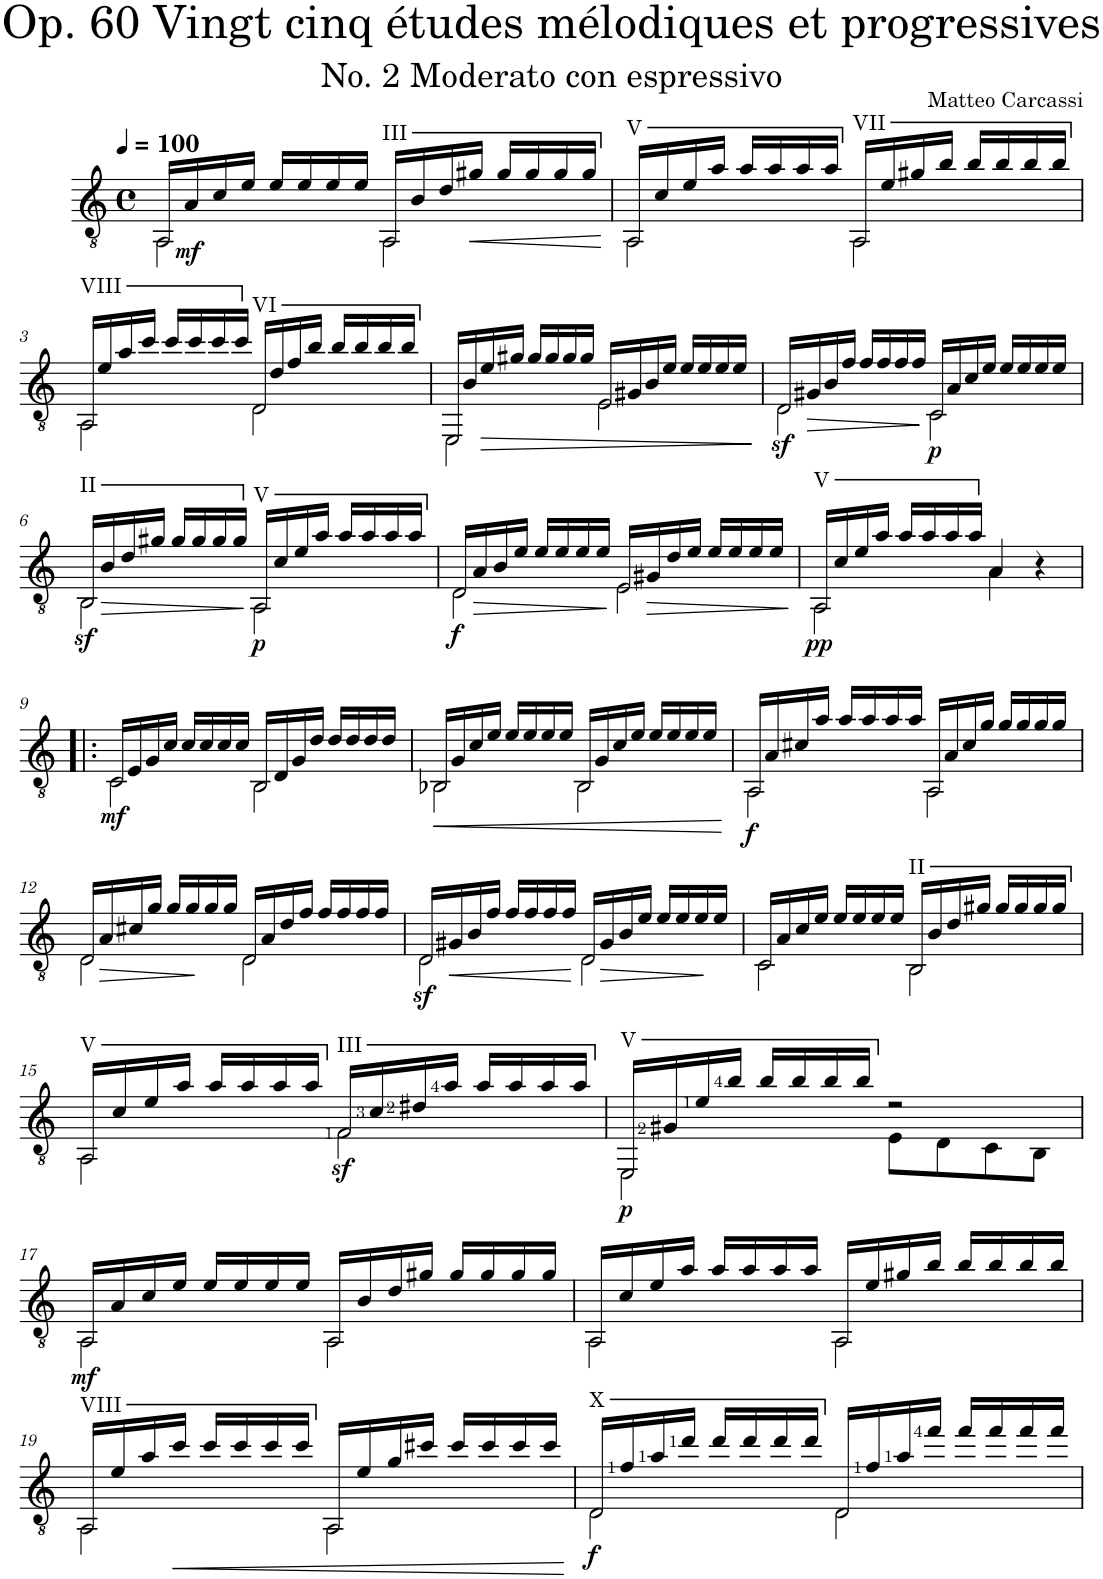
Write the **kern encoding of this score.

**kern	**dynam
*part1	*part1
*staff1	*staff1
*I"Classical Guitar	*
*I'Guit.	*
*clefGv2	*
*k[]	*
*a:	*
*M4/4	*
*met(c)	*
*MM100	*
=1	=1
*^	*
16AA/LL	2AA\	.
!	!	!LO:DY:b
16A/	.	mf
16c/	.	.
16e/JJ	.	.
16e/LL	.	.
16e/	.	.
16e/	.	.
16e/JJ	.	.
!LO:TX:a:t=III	!	!
16AA/LL	2AA\	.
16B/	.	.
16d/	.	.
!	!	!LO:HP:b
16g#X/JJ	.	<
16g#/LL	.	.
16g#/	.	.
16g#/	.	.
16g#/JJ	.	.
*v	*v	*
.	[
=2	=2
*^	*
!LO:TX:a:t=V	!	!
16AA/LL	2AA\	.
16c/	.	.
16e/	.	.
16a/JJ	.	.
16a/LL	.	.
16a/	.	.
16a/	.	.
16a/JJ	.	.
!LO:TX:a:t=VII	!	!
16AA/LL	2AA\	.
16e/	.	.
16g#X/	.	.
16b/JJ	.	.
16b/LL	.	.
16b/	.	.
16b/	.	.
16b/JJ	.	.
!!LO:LB:g=z	!!
=3	=3	=3
!LO:TX:a:t=VIII	!	!
16AA/LL	2AA\	.
16e/	.	.
16a/	.	.
16cc/JJ	.	.
16cc/LL	.	.
16cc/	.	.
16cc/	.	.
16cc/JJ	.	.
!LO:TX:a:t=VI	!	!
16D/LL	2D\	.
16d/	.	.
16f/	.	.
16b/JJ	.	.
16b/LL	.	.
16b/	.	.
16b/	.	.
16b/JJ	.	.
=4	=4	=4
16EE/LL	2EE\	.
16B/	.	.
!	!	!LO:HP:b
16e/	.	>
16g#X/JJ	.	.
16g#/LL	.	.
16g#/	.	.
16g#/	.	.
16g#/JJ	.	.
16E/LL	2E\	.
16G#X/	.	.
16B/	.	.
16e/JJ	.	.
16e/LL	.	.
16e/	.	.
16e/	.	.
16e/JJ	.	.
*v	*v	*
.	]
=5	=5
*^	*
!	!	!LO:DY:b
16D/LL	2D\	sf
!	!	!LO:HP:b
16G#X/	.	>
16B/	.	.
16f/JJ	.	.
16f/LL	.	.
16f/	.	.
16f/	.	.
16f/JJ	.	.
!	!	!LO:DY:n=1:b
16C/LL	2C\	] p
16A/	.	.
16c/	.	.
16e/JJ	.	.
16e/LL	.	.
16e/	.	.
16e/	.	.
16e/JJ	.	.
!!LO:LB:g=z	!!
=6	=6	=6
!LO:TX:a:t=II	!	!
!	!	!LO:DY:b
16BB/LL	2BB\	sf
!	!	!LO:HP:b
16B/	.	>
16d/	.	.
16g#X/JJ	.	.
16g#/LL	.	.
16g#/	.	.
16g#/	.	.
16g#/JJ	.	.
!LO:TX:a:t=V	!	!
!	!	!LO:DY:n=1:b
16AA/LL	2AA\	] p
16c/	.	.
16e/	.	.
16a/JJ	.	.
16a/LL	.	.
16a/	.	.
16a/	.	.
16a/JJ	.	.
=7	=7	=7
!	!	!LO:DY:b
16D/LL	2D\	f
!	!	!LO:HP:b
16A/	.	>
16B/	.	.
16e/JJ	.	.
16e/LL	.	.
16e/	.	.
16e/	.	.
16e/JJ	.	.
16E/LL	2E\	]
!	!	!LO:HP:b
16G#X/	.	>
16d/	.	.
16e/JJ	.	.
16e/LL	.	.
16e/	.	.
16e/	.	.
16e/JJ	.	.
*v	*v	*
.	]
=8	=8
*^	*
!LO:TX:a:t=V	!	!
!	!	!LO:DY:b
16AA/LL	2AA\	pp
16c/	.	.
16e/	.	.
16a/JJ	.	.
16a/LL	.	.
16a/	.	.
16a/	.	.
16a/JJ	.	.
4A/	4A\	.
4r	4ryy	.
!!LO:LB:g=z	!!
=9!|:	=9!|:	=9!|:
!	!	!LO:DY:b
16C/LL	2C\	mf
16E/	.	.
16G/	.	.
16c/JJ	.	.
16c/LL	.	.
16c/	.	.
16c/	.	.
16c/JJ	.	.
16BB/LL	2BB\	.
16D/	.	.
16G/	.	.
16d/JJ	.	.
16d/LL	.	.
16d/	.	.
16d/	.	.
16d/JJ	.	.
=10	=10	=10
!	!	!LO:HP:b
16BB-X/LL	2BB-\	<
16G/	.	.
16c/	.	.
16e/JJ	.	.
16e/LL	.	.
16e/	.	.
16e/	.	.
16e/JJ	.	.
16BB-/LL	2BB-\	.
16G/	.	.
16c/	.	.
16e/JJ	.	.
16e/LL	.	.
16e/	.	.
16e/	.	.
16e/JJ	.	.
*v	*v	*
.	[
=11	=11
*^	*
!	!	!LO:DY:b
16AA/LL	2AA\	f
16A/	.	.
16c#X/	.	.
16a/JJ	.	.
16a/LL	.	.
16a/	.	.
16a/	.	.
16a/JJ	.	.
16AA/LL	2AA\	.
16A/	.	.
16c#/	.	.
16g/JJ	.	.
16g/LL	.	.
16g/	.	.
16g/	.	.
16g/JJ	.	.
!!LO:LB:g=z	!!
=12	=12	=12
16D/LL	2D\	.
!	!	!LO:HP:b
16A/	.	>
16c#X/	.	.
16g/JJ	.	.
16g/LL	.	.
16g/	.	.
16g/	.	]
16g/JJ	.	.
16D/LL	2D\	.
16A/	.	.
16d/	.	.
16f/JJ	.	.
16f/LL	.	.
16f/	.	.
16f/	.	.
16f/JJ	.	.
=13	=13	=13
!	!	!LO:DY:b
16D/LL	2D\	sf
!	!	!LO:HP:b
16G#X/	.	<
16B/	.	.
16f/JJ	.	.
16f/LL	.	.
16f/	.	.
16f/	.	.
16f/JJ	.	.
16D/LL	2D\	[
!	!	!LO:HP:b
16G#/	.	>
16B/	.	.
16e/JJ	.	.
16e/LL	.	.
16e/	.	.
16e/	.	.
16e/JJ	.	]
=14	=14	=14
16C/LL	2C\	.
16A/	.	.
16c/	.	.
16e/JJ	.	.
16e/LL	.	.
16e/	.	.
16e/	.	.
16e/JJ	.	.
!LO:TX:a:t=II	!	!
16BB/LL	2BB\	.
16B/	.	.
16d/	.	.
16g#X/JJ	.	.
16g#/LL	.	.
16g#/	.	.
16g#/	.	.
16g#/JJ	.	.
!!LO:LB:g=z	!!
=15	=15	=15
!LO:TX:a:t=V	!	!
16AA/LL	2AA\	.
16c/	.	.
16e/	.	.
16a/JJ	.	.
16a/LL	.	.
16a/	.	.
16a/	.	.
16a/JJ	.	.
!LO:TX:a:t=III	!	!
!	!	!LO:DY:b
16F/LL	2F\	sf
16c/	.	.
16d#X/	.	.
16a/JJ	.	.
16a/LL	.	.
16a/	.	.
16a/	.	.
16a/JJ	.	.
=16	=16	=16
!LO:TX:a:t=V	!	!
!	!	!LO:DY:b
16EE/LL	2EE\	p
16G#X/	.	.
16e/	.	.
16b/JJ	.	.
16b/LL	.	.
16b/	.	.
16b/	.	.
16b/JJ	.	.
2r	8E\L	.
.	8D\	.
.	8C\	.
.	8BB\J	.
!!LO:LB:g=z	!!
=17	=17	=17
!	!	!LO:DY:b
16AA/LL	2AA\	mf
16A/	.	.
16c/	.	.
16e/JJ	.	.
16e/LL	.	.
16e/	.	.
16e/	.	.
16e/JJ	.	.
16AA/LL	2AA\	.
16B/	.	.
16d/	.	.
16g#X/JJ	.	.
16g#/LL	.	.
16g#/	.	.
16g#/	.	.
16g#/JJ	.	.
=18	=18	=18
16AA/LL	2AA\	.
16c/	.	.
16e/	.	.
16a/JJ	.	.
16a/LL	.	.
16a/	.	.
16a/	.	.
16a/JJ	.	.
16AA/LL	2AA\	.
16e/	.	.
16g#X/	.	.
16b/JJ	.	.
16b/LL	.	.
16b/	.	.
16b/	.	.
16b/JJ	.	.
!!LO:LB:g=z	!!
=19	=19	=19
!LO:TX:a:t=VIII	!	!
16AA/LL	2AA\	.
16e/	.	.
16a/	.	.
!	!	!LO:HP:b
16cc/JJ	.	<
16cc/LL	.	.
16cc/	.	.
16cc/	.	.
16cc/JJ	.	.
16AA/LL	2AA\	.
16e/	.	.
16g/	.	.
16cc#X/JJ	.	.
16cc#/LL	.	.
16cc#/	.	.
16cc#/	.	.
16cc#/JJ	.	.
*v	*v	*
.	[
=20	=20
*^	*
!LO:TX:a:t=X	!	!
!	!	!LO:DY:b
16D/LL	2D\	f
16f/	.	.
16a/	.	.
16dd/JJ	.	.
16dd/LL	.	.
16dd/	.	.
16dd/	.	.
16dd/JJ	.	.
16D/LL	2D\	.
16f/	.	.
16a/	.	.
16ff/JJ	.	.
16ff/LL	.	.
16ff/	.	.
16ff/	.	.
16ff/JJ	.	.
*v	*v	*
=	=
*-	*-
